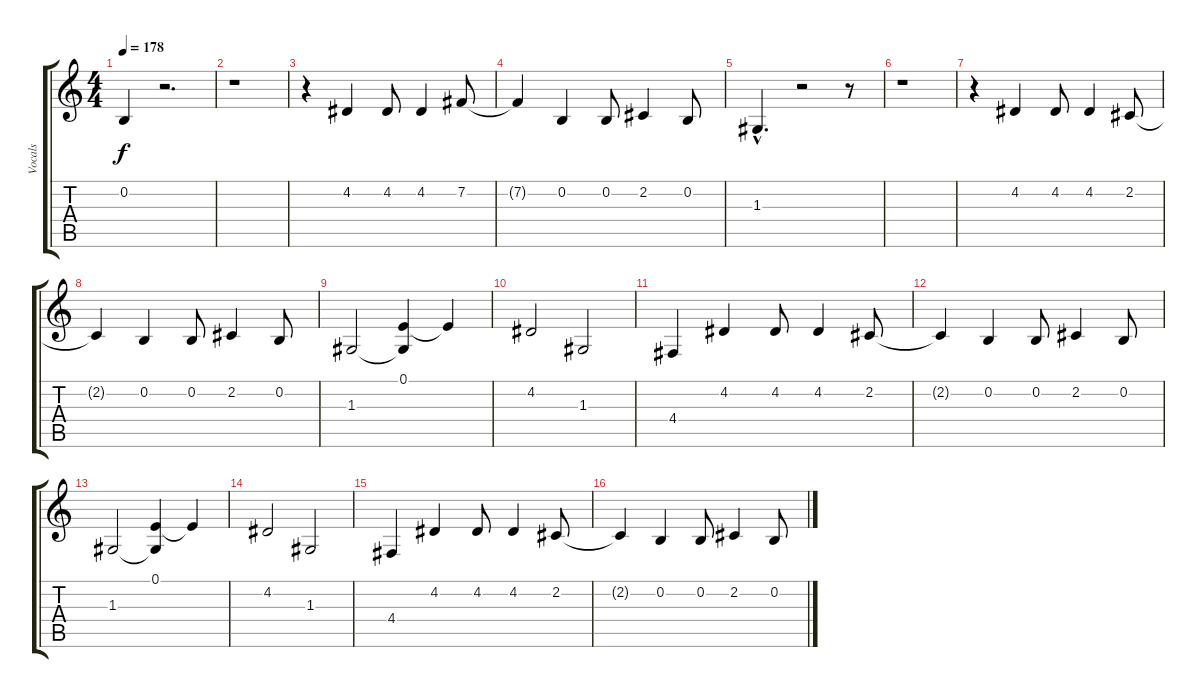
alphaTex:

\track ("Vocals" "Vocals") {instrument lead1square}
\staff {score tabs}
\tuning (E4 B3 G3 D3 A2 E2) {hide}
\ts (4 4)
\tempo 178
\clef g2
\ks c
0.2{t}.4{dy f} r.2{d} |
r.1 |
r.4 4.2.4 4.2.8 4.2.4 7.2.8 |
7.2{t}.4 0.2.4 0.2.8 2.2.4 0.2.8 |
1.3{hac}.4{d} r.2 r.8 |
r.1 |
r.4 4.2.4 4.2.8 4.2.4 2.2.8 |
2.2{t}.4 0.2.4 0.2.8 2.2.4 0.2.8 |
1.3.2 (0.1 1.3{t}).4 0.1{t}.4 |
4.2.2 1.3.2 |
4.4.4 4.2.4 4.2.8 4.2.4 2.2.8 |
2.2{t}.4 0.2.4 0.2.8 2.2.4 0.2.8 |
1.3.2 (0.1 1.3{t}).4 0.1{t}.4 |
4.2.2 1.3.2 |
4.4.4 4.2.4 4.2.8 4.2.4 2.2.8 |
2.2{t}.4 0.2.4 0.2.8 2.2.4 0.2.8
